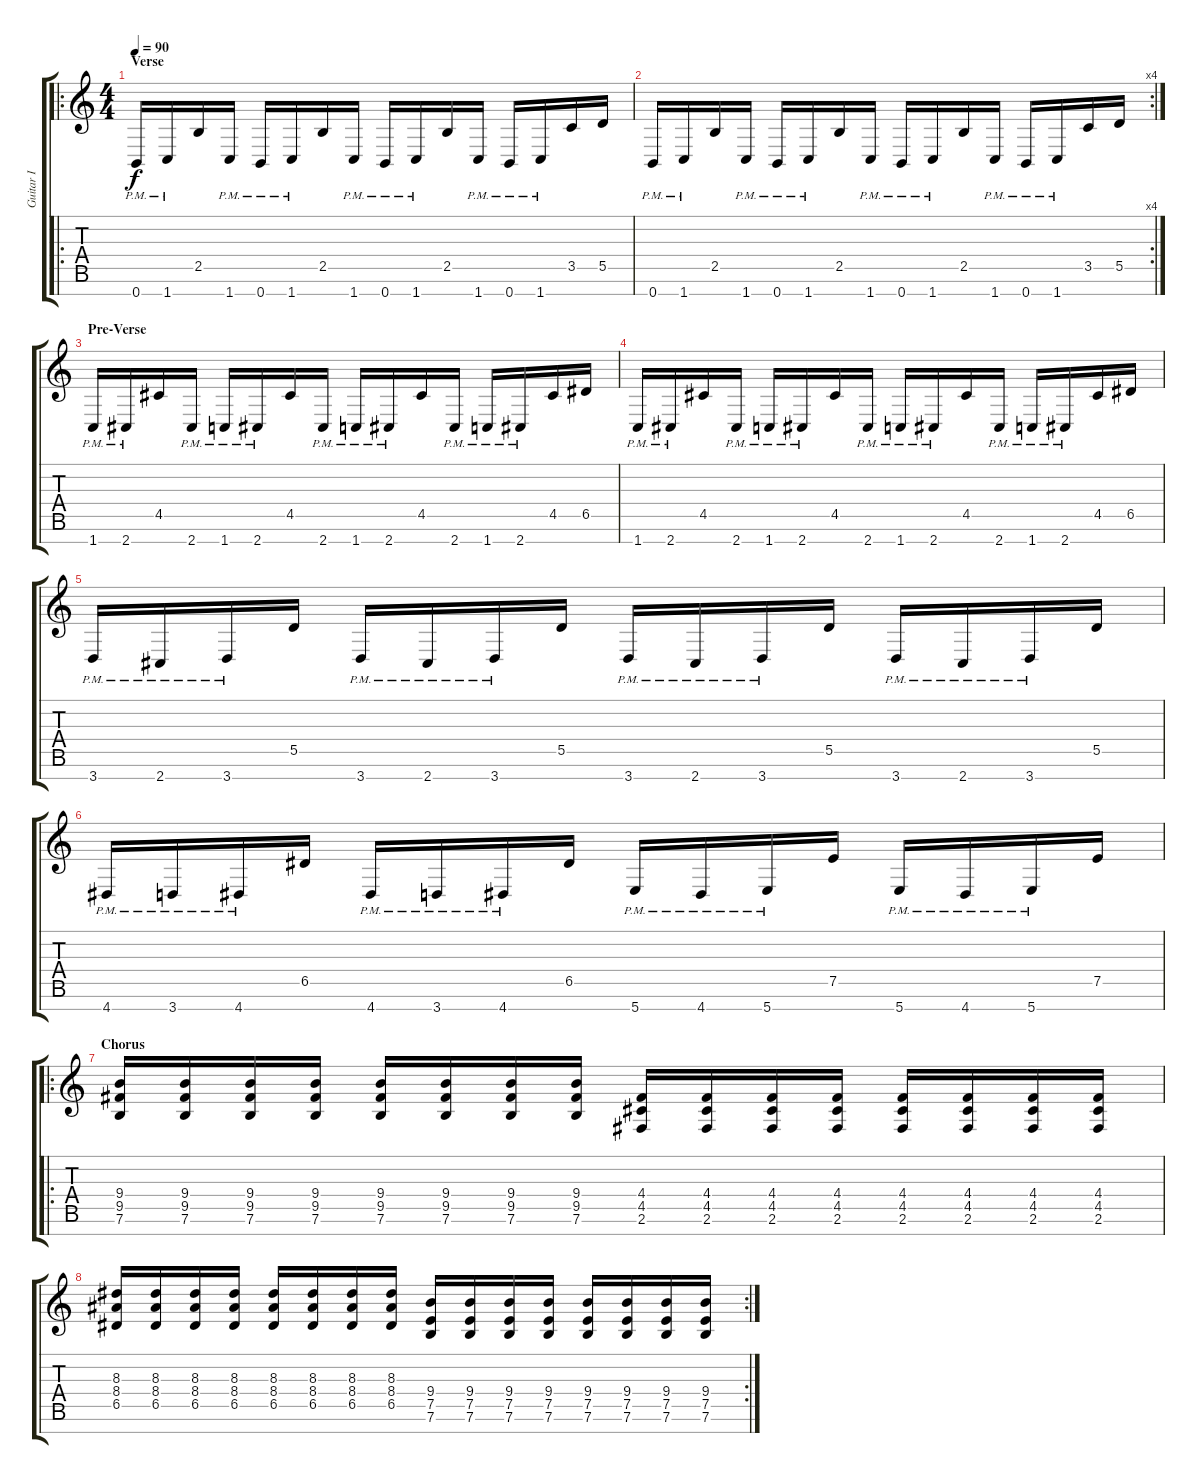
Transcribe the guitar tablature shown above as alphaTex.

\track ("Guitar I" "Guitar I") {instrument overdrivenguitar}
\staff {score tabs}
\tuning (E4 B3 G3 D3 A2 E2 B1) {hide}
\ro
\ts (4 4)
\section ("" "Verse")
\tempo 90
\clef g2
\ks c
0.7{pm}.16{dy f} 1.7{pm}.16 2.5.16 1.7{pm}.16 0.7{pm}.16 1.7{pm}.16 2.5.16 1.7{pm}.16 0.7{pm}.16 1.7{pm}.16 2.5.16 1.7{pm}.16 0.7{pm}.16 1.7{pm}.16 3.5.16 5.5.16 |
\rc 4
0.7{pm}.16 1.7{pm}.16 2.5.16 1.7{pm}.16 0.7{pm}.16 1.7{pm}.16 2.5.16 1.7{pm}.16 0.7{pm}.16 1.7{pm}.16 2.5.16 1.7{pm}.16 0.7{pm}.16 1.7{pm}.16 3.5.16 5.5.16 |
\section ("" "Pre-Verse")
1.7{pm}.16 2.7{pm}.16 4.5.16 2.7{pm}.16 1.7{pm}.16 2.7{pm}.16 4.5.16 2.7{pm}.16 1.7{pm}.16 2.7{pm}.16 4.5.16 2.7{pm}.16 1.7{pm}.16 2.7{pm}.16 4.5.16 6.5.16 |
1.7{pm}.16 2.7{pm}.16 4.5.16 2.7{pm}.16 1.7{pm}.16 2.7{pm}.16 4.5.16 2.7{pm}.16 1.7{pm}.16 2.7{pm}.16 4.5.16 2.7{pm}.16 1.7{pm}.16 2.7{pm}.16 4.5.16 6.5.16 |
3.7{pm}.16 2.7{pm}.16 3.7{pm}.16 5.5.16 3.7{pm}.16 2.7{pm}.16 3.7{pm}.16 5.5.16 3.7{pm}.16 2.7{pm}.16 3.7{pm}.16 5.5.16 3.7{pm}.16 2.7{pm}.16 3.7{pm}.16 5.5.16 |
4.7{pm}.16 3.7{pm}.16 4.7{pm}.16 6.5.16 4.7{pm}.16 3.7{pm}.16 4.7{pm}.16 6.5.16 5.7{pm}.16 4.7{pm}.16 5.7{pm}.16 7.5.16 5.7{pm}.16 4.7{pm}.16 5.7{pm}.16 7.5.16 |
\ro
\section ("" "Chorus")
(9.4 9.5 7.6).16 (9.4 9.5 7.6).16 (9.4 9.5 7.6).16 (9.4 9.5 7.6).16 (9.4 9.5 7.6).16 (9.4 9.5 7.6).16 (9.4 9.5 7.6).16 (9.4 9.5 7.6).16 (4.4 4.5 2.6).16 (4.4 4.5 2.6).16 (4.4 4.5 2.6).16 (4.4 4.5 2.6).16 (4.4 4.5 2.6).16 (4.4 4.5 2.6).16 (4.4 4.5 2.6).16 (4.4 4.5 2.6).16 |
\rc 2
(8.3 8.4 6.5).16 (8.3 8.4 6.5).16 (8.3 8.4 6.5).16 (8.3 8.4 6.5).16 (8.3 8.4 6.5).16 (8.3 8.4 6.5).16 (8.3 8.4 6.5).16 (8.3 8.4 6.5).16 (9.4 7.5 7.6).16 (9.4 7.5 7.6).16 (9.4 7.5 7.6).16 (9.4 7.5 7.6).16 (9.4 7.5 7.6).16 (9.4 7.5 7.6).16 (9.4 7.5 7.6).16 (9.4 7.5 7.6).16
